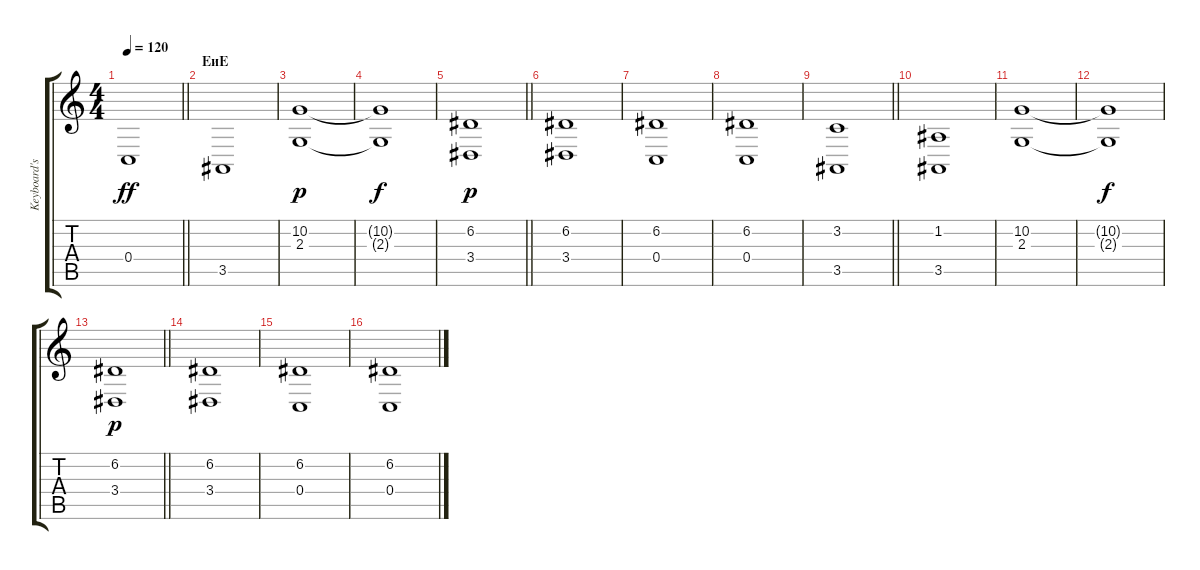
\track ("Keyboard's" "Keyboard's") {instrument choiraahs}
\staff {score tabs}
\tuning (D4 A3 F3 C3 G2 D2) {hide}
\ts (4 4)
\tempo 120
\clef g2
\barLineRight lightlight
\ks c
0.4.1{dy ff} |
\section ("" "ЕиЕ")
3.5.1 |
(10.2 2.3).1{dy p} |
(10.2{t} 2.3{t}).1{dy f} |
\barLineRight lightlight
(6.2 3.4).1{dy p} |
(6.2 3.4).1 |
(6.2 0.4).1 |
(6.2 0.4).1 |
\barLineRight lightlight
(3.2 3.5).1 |
(1.2 3.5).1 |
(10.2 2.3).1 |
(10.2{t} 2.3{t}).1{dy f} |
\barLineRight lightlight
(6.2 3.4).1{dy p} |
(6.2 3.4).1 |
(6.2 0.4).1 |
(6.2 0.4).1
